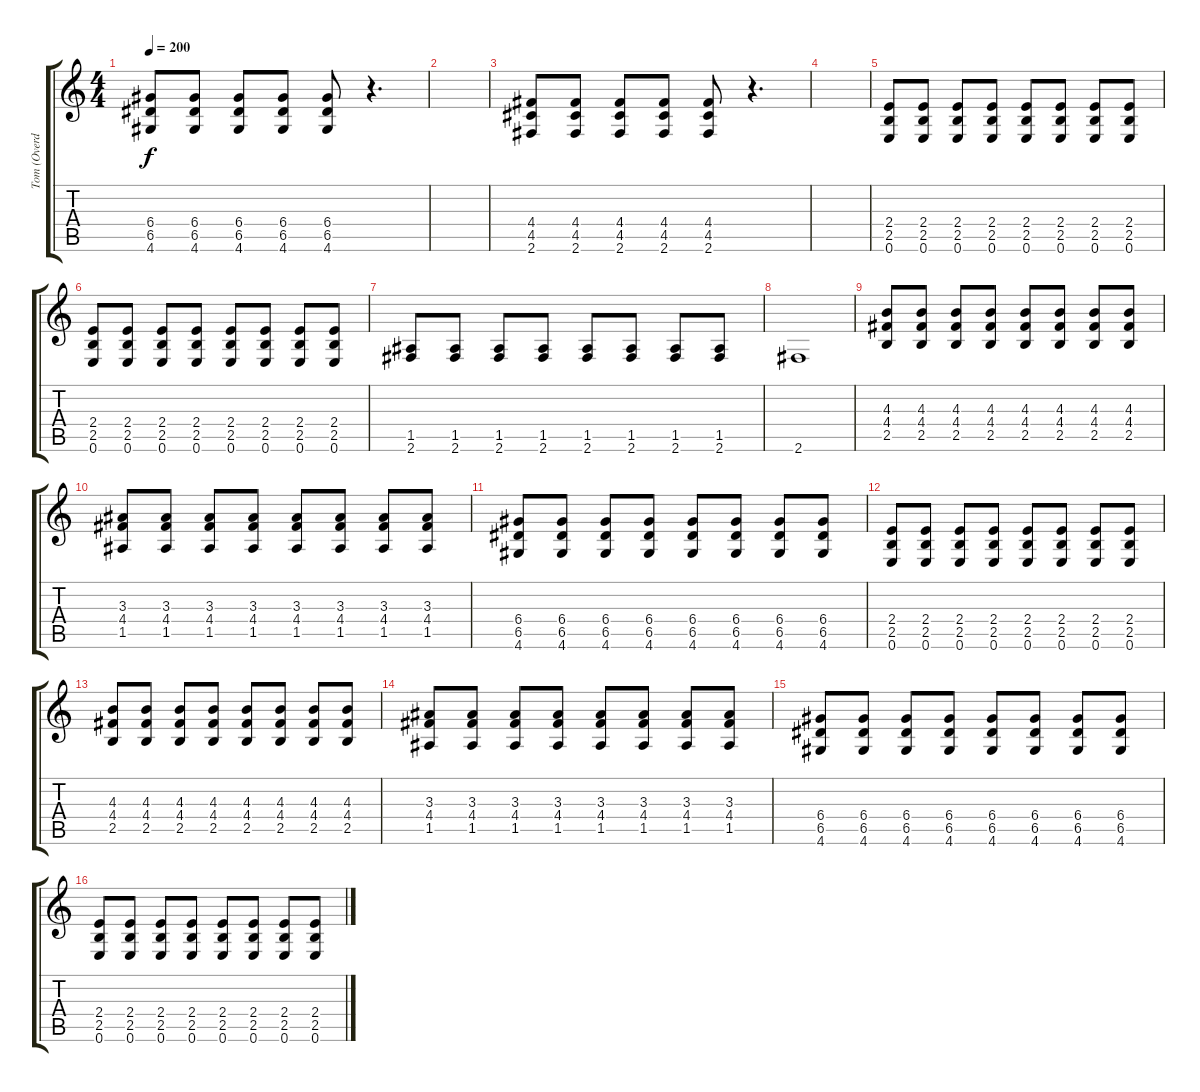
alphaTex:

\track ("Tom (Overdrive)" "Tom (Overd") {instrument overdrivenguitar}
\staff {score tabs}
\tuning (E4 B3 G3 D3 A2 E2) {hide}
\ts (4 4)
\tempo 200
\clef g2
\ks c
(6.4 6.5 4.6).8{dy f} (6.4 6.5 4.6).8 (6.4 6.5 4.6).8 (6.4 6.5 4.6).8 (6.4 6.5 4.6).8 r.4{d} |
|
(4.4 4.5 2.6).8 (4.4 4.5 2.6).8 (4.4 4.5 2.6).8 (4.4 4.5 2.6).8 (4.4 4.5 2.6).8 r.4{d} |
|
(2.4 2.5 0.6).8 (2.4 2.5 0.6).8 (2.4 2.5 0.6).8 (2.4 2.5 0.6).8 (2.4 2.5 0.6).8 (2.4 2.5 0.6).8 (2.4 2.5 0.6).8 (2.4 2.5 0.6).8 |
(2.4 2.5 0.6).8 (2.4 2.5 0.6).8 (2.4 2.5 0.6).8 (2.4 2.5 0.6).8 (2.4 2.5 0.6).8 (2.4 2.5 0.6).8 (2.4 2.5 0.6).8 (2.4 2.5 0.6).8 |
(1.5 2.6).8 (1.5 2.6).8 (1.5 2.6).8 (1.5 2.6).8 (1.5 2.6).8 (1.5 2.6).8 (1.5 2.6).8 (1.5 2.6).8 |
2.6.1 |
(4.3 4.4 2.5).8 (4.3 4.4 2.5).8 (4.3 4.4 2.5).8 (4.3 4.4 2.5).8 (4.3 4.4 2.5).8 (4.3 4.4 2.5).8 (4.3 4.4 2.5).8 (4.3 4.4 2.5).8 |
(3.3 4.4 1.5).8 (3.3 4.4 1.5).8 (3.3 4.4 1.5).8 (3.3 4.4 1.5).8 (3.3 4.4 1.5).8 (3.3 4.4 1.5).8 (3.3 4.4 1.5).8 (3.3 4.4 1.5).8 |
(6.4 6.5 4.6).8 (6.4 6.5 4.6).8 (6.4 6.5 4.6).8 (6.4 6.5 4.6).8 (6.4 6.5 4.6).8 (6.4 6.5 4.6).8 (6.4 6.5 4.6).8 (6.4 6.5 4.6).8 |
(2.4 2.5 0.6).8 (2.4 2.5 0.6).8 (2.4 2.5 0.6).8 (2.4 2.5 0.6).8 (2.4 2.5 0.6).8 (2.4 2.5 0.6).8 (2.4 2.5 0.6).8 (2.4 2.5 0.6).8 |
(4.3 4.4 2.5).8 (4.3 4.4 2.5).8 (4.3 4.4 2.5).8 (4.3 4.4 2.5).8 (4.3 4.4 2.5).8 (4.3 4.4 2.5).8 (4.3 4.4 2.5).8 (4.3 4.4 2.5).8 |
(3.3 4.4 1.5).8 (3.3 4.4 1.5).8 (3.3 4.4 1.5).8 (3.3 4.4 1.5).8 (3.3 4.4 1.5).8 (3.3 4.4 1.5).8 (3.3 4.4 1.5).8 (3.3 4.4 1.5).8 |
(6.4 6.5 4.6).8 (6.4 6.5 4.6).8 (6.4 6.5 4.6).8 (6.4 6.5 4.6).8 (6.4 6.5 4.6).8 (6.4 6.5 4.6).8 (6.4 6.5 4.6).8 (6.4 6.5 4.6).8 |
(2.4 2.5 0.6).8 (2.4 2.5 0.6).8 (2.4 2.5 0.6).8 (2.4 2.5 0.6).8 (2.4 2.5 0.6).8 (2.4 2.5 0.6).8 (2.4 2.5 0.6).8 (2.4 2.5 0.6).8
